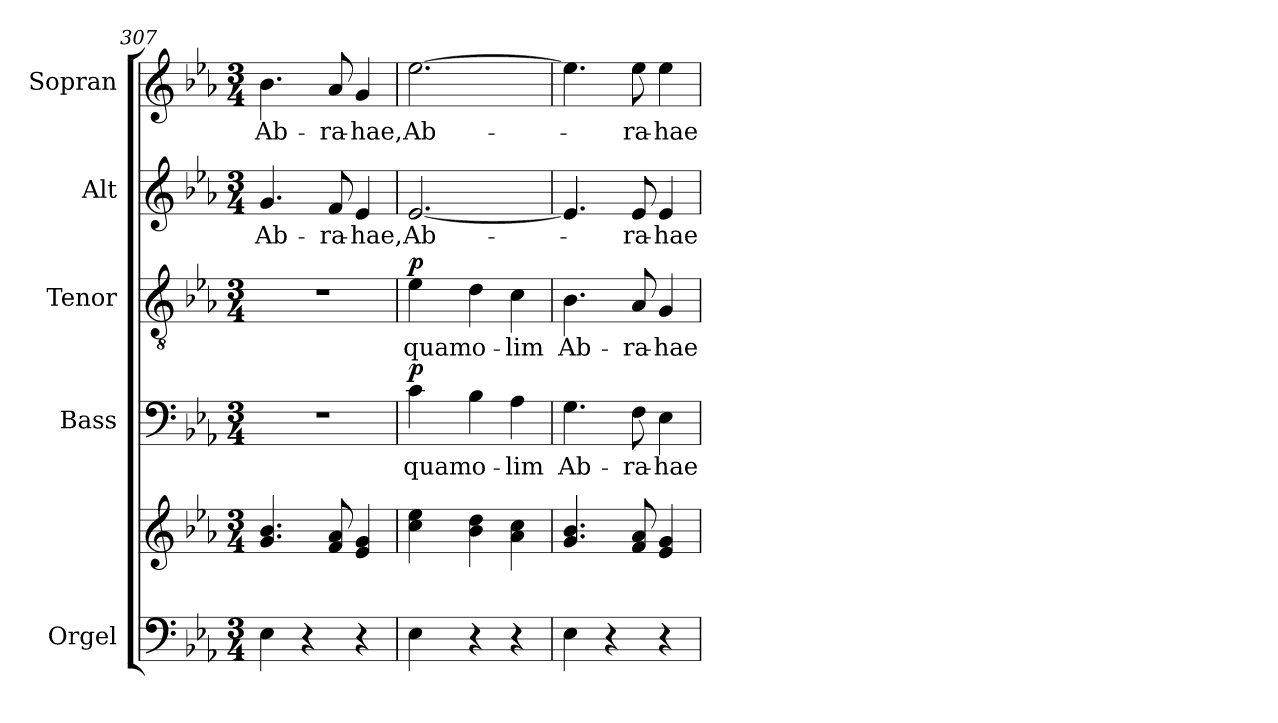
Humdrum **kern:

**kern	**kern	**kern	**text	**dynam	**kern	**text	**dynam	**kern	**text	**kern	**text
*part5	*part5	*part4	*part4	*part4	*part3	*part3	*part3	*part2	*part2	*part1	*part1
*staff6	*staff5	*staff4	*staff4	*staff4	*staff3	*staff3	*staff3	*staff2	*staff2	*staff1	*staff1
*I"Orgel	*	*I"Bass	*	*	*I"Tenor	*	*	*I"Alt	*	*I"Sopran	*
*I'Org.	*	*I'B.	*	*	*I'T.	*	*	*I'A.	*	*I'S.	*
*clefF4	*clefG2	*clefF4	*	*	*clefGv2	*	*	*clefG2	*	*clefG2	*
*k[b-e-a-]	*k[b-e-a-]	*k[b-e-a-]	*	*	*k[b-e-a-]	*	*	*k[b-e-a-]	*	*k[b-e-a-]	*
*E-:	*E-:	*E-:	*	*	*E-:	*	*	*E-:	*	*E-:	*
*M3/4	*M3/4	*M3/4	*	*	*M3/4	*	*	*M3/4	*	*M3/4	*
=307	=307	=307	=307	=307	=307	=307	=307	=307	=307	=307	=307
!	!	!	!	!	!	!	!	!	!LO:LY:b	!	!LO:LY:b
4E-\	4.g/ 4.b-/	2.r	.	.	2.r	.	.	4.g/	Ab-	4.b-\	Ab-
4r	.	.	.	.	.	.	.	.	.	.	.
!	!	!	!	!	!	!	!	!	!LO:LY:b	!	!LO:LY:b
.	8f/ 8a-/	.	.	.	.	.	.	8f/	-ra-	8a-/	-ra-
!	!	!	!	!	!	!	!	!	!LO:LY:b	!	!LO:LY:b
4r	4e-/ 4g/	.	.	.	.	.	.	4e-/	-hae,	4g/	-hae,
=308	=308	=308	=308	=308	=308	=308	=308	=308	=308	=308	=308
!	!	!	!LO:LY:b	!LO:DY:a	!	!LO:LY:b	!LO:DY:a	!	!LO:LY:b	!	!LO:LY:b
4E-\	4cc\ 4ee-\	4c\	quam	p	4e-\	quam	p	[2.e-/	Ab-	[2.ee-\	Ab-
!	!	!	!LO:LY:b	!	!	!LO:LY:b	!	!	!	!	!
4r	4b-\ 4dd\	4B-\	o-	.	4d\	o-	.	.	.	.	.
!	!	!	!LO:LY:b	!	!	!LO:LY:b	!	!	!	!	!
4r	4a-\ 4cc\	4A-\	-lim	.	4c\	-lim	.	.	.	.	.
=309	=309	=309	=309	=309	=309	=309	=309	=309	=309	=309	=309
!	!	!	!LO:LY:b	!	!	!LO:LY:b	!	!	!	!	!
4E-\	4.g/ 4.b-/	4.G\	Ab-	.	4.B-\	Ab-	.	4.e-/]	.	4.ee-\]	.
4r	.	.	.	.	.	.	.	.	.	.	.
!	!	!	!LO:LY:b	!	!	!LO:LY:b	!	!	!LO:LY:b	!	!LO:LY:b
.	8f/ 8a-/	8F\	-ra-	.	8A-/	-ra-	.	8e-/	-ra-	8ee-\	-ra-
!	!	!	!LO:LY:b	!	!	!LO:LY:b	!	!	!LO:LY:b	!	!LO:LY:b
4r	4e-/ 4g/	4E-\	-hae	.	4G/	-hae	.	4e-/	-hae	4ee-\	-hae
=	=	=	=	=	=	=	=	=	=	=	=
*-	*-	*-	*-	*-	*-	*-	*-	*-	*-	*-	*-
